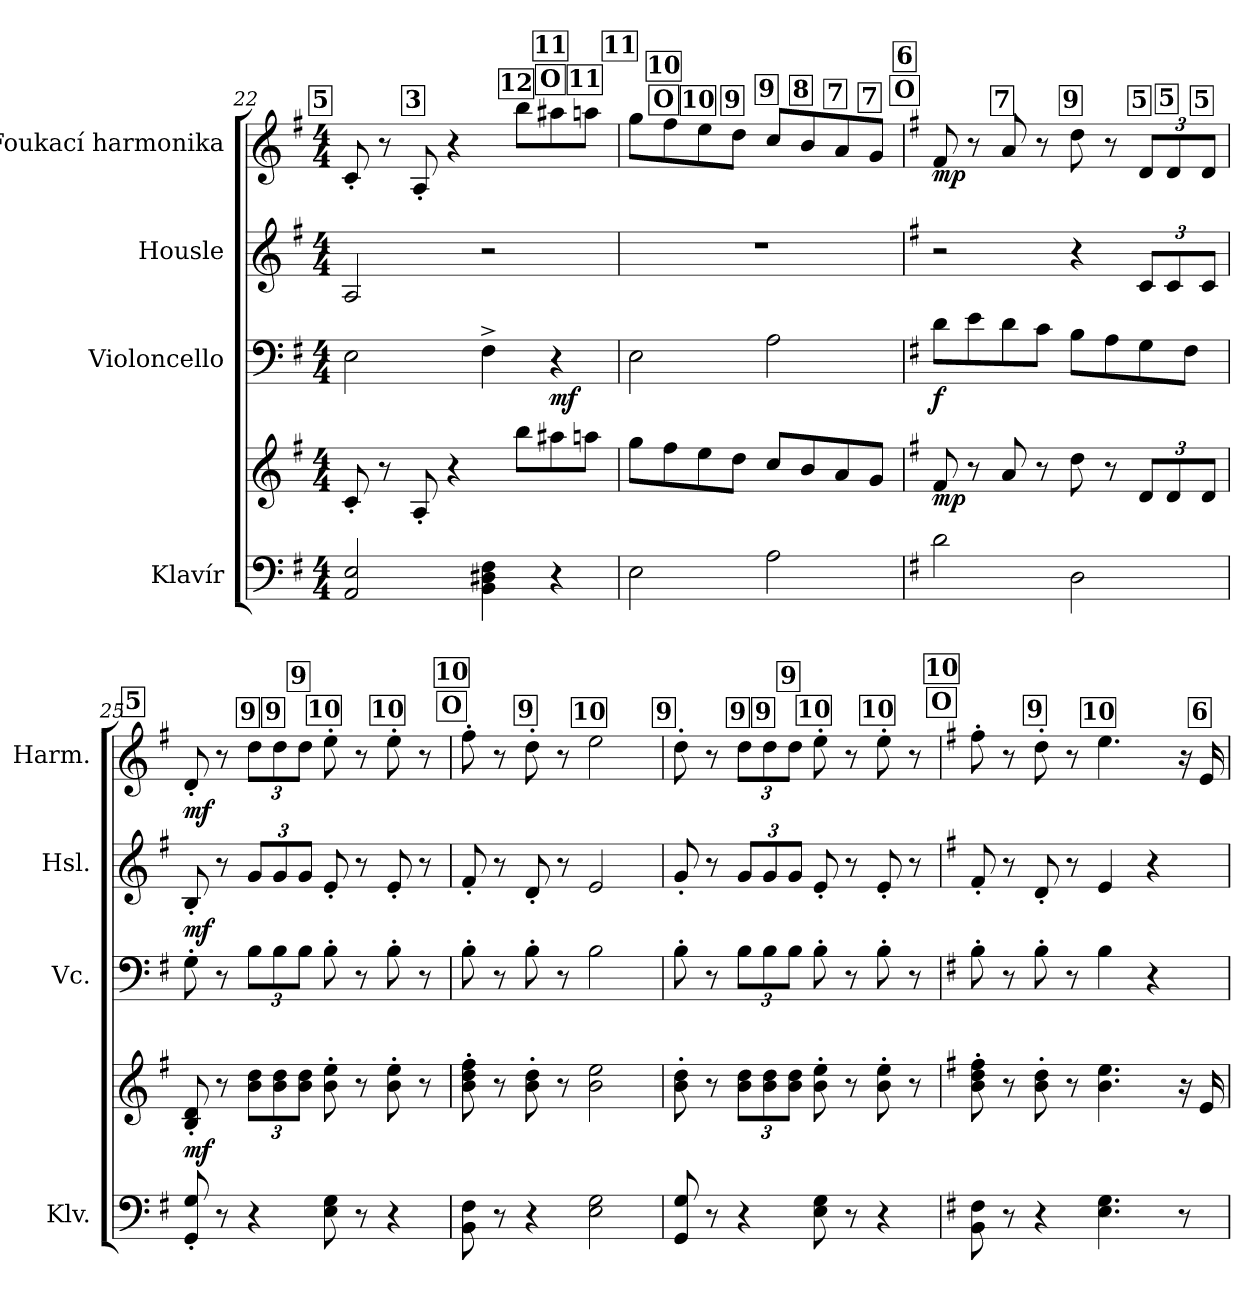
**kern	**kern	**dynam	**kern	**dynam	**kern	**dynam	**kern	**dynam
*part4	*part4	*part4	*part3	*part3	*part2	*part2	*part1	*part1
*staff5	*staff4	*staff4/5	*staff3	*staff3	*staff2	*staff2	*staff1	*staff1
*I"Klavír	*	*	*I"Violoncello	*	*I"Housle	*	*I"Foukací harmonika	*
*I'Klv.	*	*	*I'Vc.	*	*I'Hsl.	*	*I'Harm.	*
*clefF4	*clefG2	*	*clefF4	*	*clefG2	*	*clefG2	*
*k[f#]	*k[f#]	*	*k[f#]	*	*k[f#]	*	*k[f#]	*
*M4/4	*M4/4	*	*M4/4	*	*M4/4	*	*M4/4	*
!!LO:REH:place=s1:b:B:fs=14:t=11:qo=3.5
!!LO:REH:place=s1:a:i:fs=14:t=O:qo=3
!!LO:REH:place=s1:b:B:fs=14:t=11:qo=3
!!LO:REH:place=s1:b:B:fs=14:t=12:qo=2.5
!!LO:REH:place=s1:b:B:fs=14:t=3:qo=1
!!LO:REH:place=s1:b:B:fs=14:t=5
=22	=22	=22	=22	=22	=22	=22	=22	=22
2AA/ 2E/	8c'/	.	2E\	.	2A/	.	8c'i/	.
.	8r	.	.	.	.	.	8r	.
.	8A'/	.	.	.	.	.	8A'j/	.
.	4r	.	.	.	.	.	4r	.
4BB\ 4D#X\ 4F#\	.	.	4F#^\	.	2r	.	.	.
.	8bb\L	.	.	.	.	.	8bbj\L	.
!	!	!	!	!LO:DY:b	!	!	!	!
4r	8aa#X\	.	4r	mf	.	.	8aa#Xj\	.
.	8aan\J	.	.	.	.	.	8aanj\J	.
!!LO:REH:place=s1:b:B:fs=14:t=7:qo=3.5
!!LO:REH:place=s1:b:B:fs=14:t=7:qo=3
!!LO:REH:place=s1:b:B:fs=14:t=8:qo=2.5
!!LO:REH:place=s1:b:B:fs=14:t=9:qo=2
!!LO:REH:place=s1:b:B:fs=14:t=9:qo=1.5
!!LO:REH:place=s1:b:B:fs=14:t=10:qo=1
!!LO:REH:place=s1:b:i:fs=14:t=O:qo=0.5
!!LO:REH:place=s1:b:B:fs=14:t=10:qo=0.5
!!LO:REH:place=s1:b:B:fs=14:t=11
=23	=23	=23	=23	=23	=23	=23	=23	=23
2E\	8gg\L	.	2E\	.	1r	.	8ggi\L	.
.	8ff#\	.	.	.	.	.	8ff#j\	.
.	8ee\	.	.	.	.	.	8eei\	.
.	8dd\J	.	.	.	.	.	8ddj\J	.
2A\	8cc/L	.	2A\	.	.	.	8cci/L	.
.	8b/	.	.	.	.	.	8bj/	.
.	8a/	.	.	.	.	.	8aj/	.
.	8g/J	.	.	.	.	.	8gi/J	.
!!LO:LB:g=z
!!LO:REH:place=s1:b:B:fs=14:t=5:qo=3.6666666666666665
!!LO:REH:place=s1:b:B:fs=14:t=5:qo=3.3333333333333335
!!LO:REH:place=s1:b:B:fs=14:t=5:qo=3
!!LO:REH:place=s1:b:B:fs=14:t=9:qo=2
!!LO:REH:place=s1:b:B:fs=14:t=7:qo=1
!!LO:REH:place=s1:b:i:fs=14:t=O
!!LO:REH:place=s1:b:B:fs=14:t=6
=24	=24	=24	=24	=24	=24	=24	=24	=24
*	*	*	*	*	*	*	*k[f#]	*
!	!	!LO:DY:b	!	!LO:DY:b	!	!	!	!LO:DY:b
2d\	8f#/	mp	8d\L	f	2r	.	8f#j/	mp
.	8r	.	8e\	.	.	.	8r	.
.	8a/	.	8d\	.	.	.	8aj/	.
.	8r	.	8c\J	.	.	.	8r	.
2D\	8dd\	.	8B\L	.	4r	.	8ddj\	.
.	8r	.	8A\	.	.	.	8r	.
*	*Xbrackettup	*	*	*	*Xbrackettup	*	*Xbrackettup	*
.	12d/L	.	8G\	.	12c/L	.	12dj/L	.
.	12d/	.	.	.	12c/	.	12dj/	.
.	.	.	8F#\J	.	.	.	.	.
.	12d/J	.	.	.	12c/J	.	12dj/J	.
!!LO:REH:place=s1:b:B:fs=14:t=10:qo=3
!!LO:REH:place=s1:b:B:fs=14:t=10:qo=2
!!LO:REH:place=s1:b:B:fs=14:t=9:qo=1.6666666666666667
!!LO:REH:place=s1:b:B:fs=14:t=9:qo=1.3333333333333333
!!LO:REH:place=s1:b:B:fs=14:t=9:qo=1
!!LO:REH:place=s1:b:B:fs=14:t=5
=25	=25	=25	=25	=25	=25	=25	=25	=25
!	!	!LO:DY:b	!	!	!	!LO:DY:b	!	!LO:DY:b
8GG/' 8G/'	8B/' 8d/'	mf	8G'\	.	8B'/	mf	8d'j/	mf
8r	8r	.	8r	.	8r	.	8r	.
*	*	*	*Xbrackettup	*	*	*	*	*
4r	12b\ 12dd\L	.	12B\L	.	12g/L	.	12ddj\L	.
.	12b\ 12dd\	.	12B\	.	12g/	.	12ddj\	.
.	12b\ 12dd\J	.	12B\J	.	12g/J	.	12ddj\J	.
8E\ 8G\	8b\' 8ee\'	.	8B'\	.	8e'/	.	8ee'i\	.
8r	8r	.	8r	.	8r	.	8r	.
4r	8b\' 8ee\'	.	8B'\	.	8e'/	.	8ee'i\	.
.	8r	.	8r	.	8r	.	8r	.
!!LO:REH:place=s1:b:B:fs=14:t=10:qo=2
!!LO:REH:place=s1:b:B:fs=14:t=9:qo=1
!!LO:REH:place=s1:b:i:fs=14:t=O
!!LO:REH:place=s1:b:B:fs=14:t=10
=26	=26	=26	=26	=26	=26	=26	=26	=26
8BB\ 8F#\	8b\' 8dd\' 8ff#\'	.	8B'\	.	8f#'/	.	8ff#'j\	.
8r	8r	.	8r	.	8r	.	8r	.
4r	8b\' 8dd\'	.	8B'\	.	8d'/	.	8dd'j\	.
.	8r	.	8r	.	8r	.	8r	.
2E\ 2G\	2b\ 2ee\	.	2B\	.	2e/	.	2eei\	.
!!LO:REH:place=s1:b:B:fs=14:t=10:qo=3
!!LO:REH:place=s1:b:B:fs=14:t=10:qo=2
!!LO:REH:place=s1:b:B:fs=14:t=9:qo=1.6666666666666667
!!LO:REH:place=s1:b:B:fs=14:t=9:qo=1.3333333333333333
!!LO:REH:place=s1:b:B:fs=14:t=9:qo=1
!!LO:REH:place=s1:b:B:fs=14:t=9
=27	=27	=27	=27	=27	=27	=27	=27	=27
8GG/ 8G/	8b\' 8dd\'	.	8B'\	.	8g'/	.	8dd'j\	.
8r	8r	.	8r	.	8r	.	8r	.
4r	12b\ 12dd\L	.	12B\L	.	12g/L	.	12ddj\L	.
.	12b\ 12dd\	.	12B\	.	12g/	.	12ddj\	.
.	12b\ 12dd\J	.	12B\J	.	12g/J	.	12ddj\J	.
8E\ 8G\	8b\' 8ee\'	.	8B'\	.	8e'/	.	8ee'i\	.
8r	8r	.	8r	.	8r	.	8r	.
4r	8b\' 8ee\'	.	8B'\	.	8e'/	.	8ee'i\	.
.	8r	.	8r	.	8r	.	8r	.
!!LO:PB:g=z
!!LO:REH:place=s1:b:B:fs=14:t=6:qo=3.75
!!LO:REH:place=s1:b:B:fs=14:t=10:qo=2
!!LO:REH:place=s1:b:B:fs=14:t=9:qo=1
!!LO:REH:place=s1:b:i:fs=14:t=O
!!LO:REH:place=s1:b:B:fs=14:t=10
=28	=28	=28	=28	=28	=28	=28	=28	=28
*	*	*	*	*	*	*	*k[f#]	*
8BB\ 8F#\	8b\' 8dd\' 8ff#\'	.	8B'\	.	8f#'/	.	8ff#'j\	.
8r	8r	.	8r	.	8r	.	8r	.
4r	8b\' 8dd\'	.	8B'\	.	8d'/	.	8dd'j\	.
.	8r	.	8r	.	8r	.	8r	.
4.E\ 4.G\	4.b\ 4.ee\	.	4B\	.	4e/	.	4.eei\	.
.	.	.	4r	.	4r	.	.	.
8r	16r	.	.	.	.	.	16r	.
.	16e/	.	.	.	.	.	16ei/	.
=	=	=	=	=	=	=	=	=
*-	*-	*-	*-	*-	*-	*-	*-	*-
